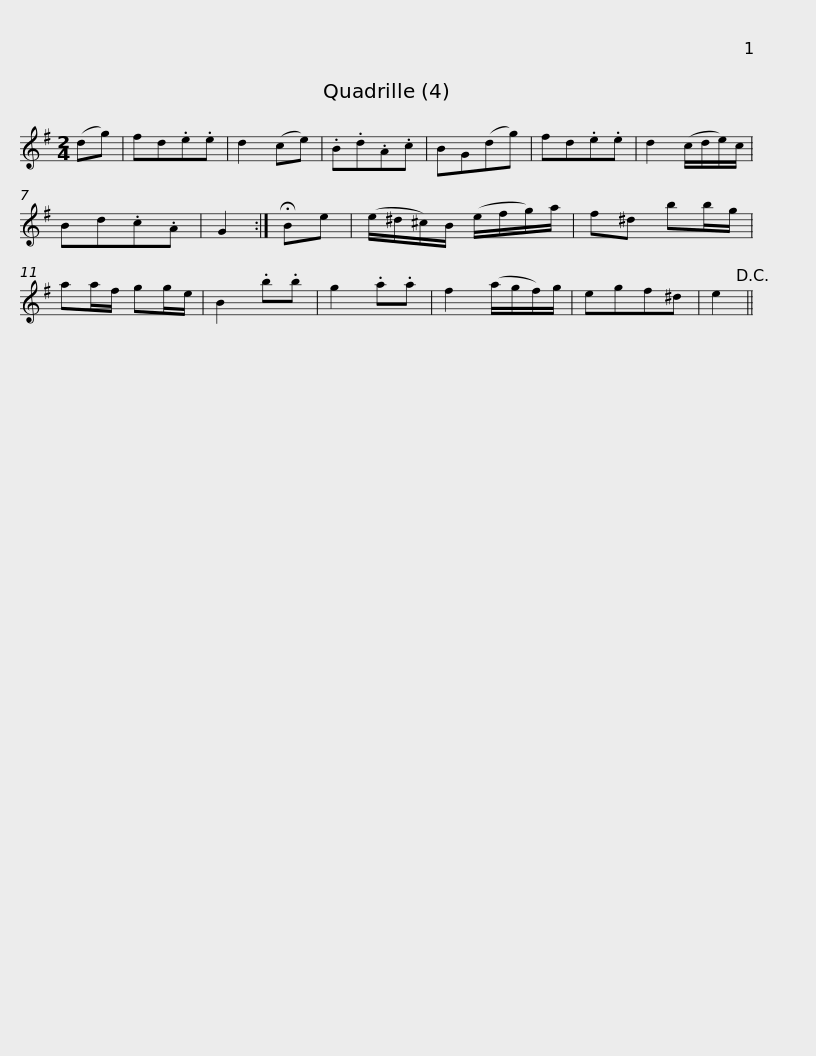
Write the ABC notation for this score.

X:1
L:1/8
M:2/4
I:linebreak $
K:G
V:1 treble
V:1
 (dg) | fd.e.e | d2 (ce) | .B.d.A.c | BG(dg) | %5
 fd.e.e | d2 (c/d/e/)c/ | Bd.c.A | G2 :| !fermata!Be | %10
 (e/^d/^c/)B/ (e/f/g/)a/ |$ f^d bb/g/ | aa/f/ gg/e/ | B2 .b.b | g2 .a.a | %15
 f2 (a/g/f/)g/ | egf^d | e2!D.C.! || %18
